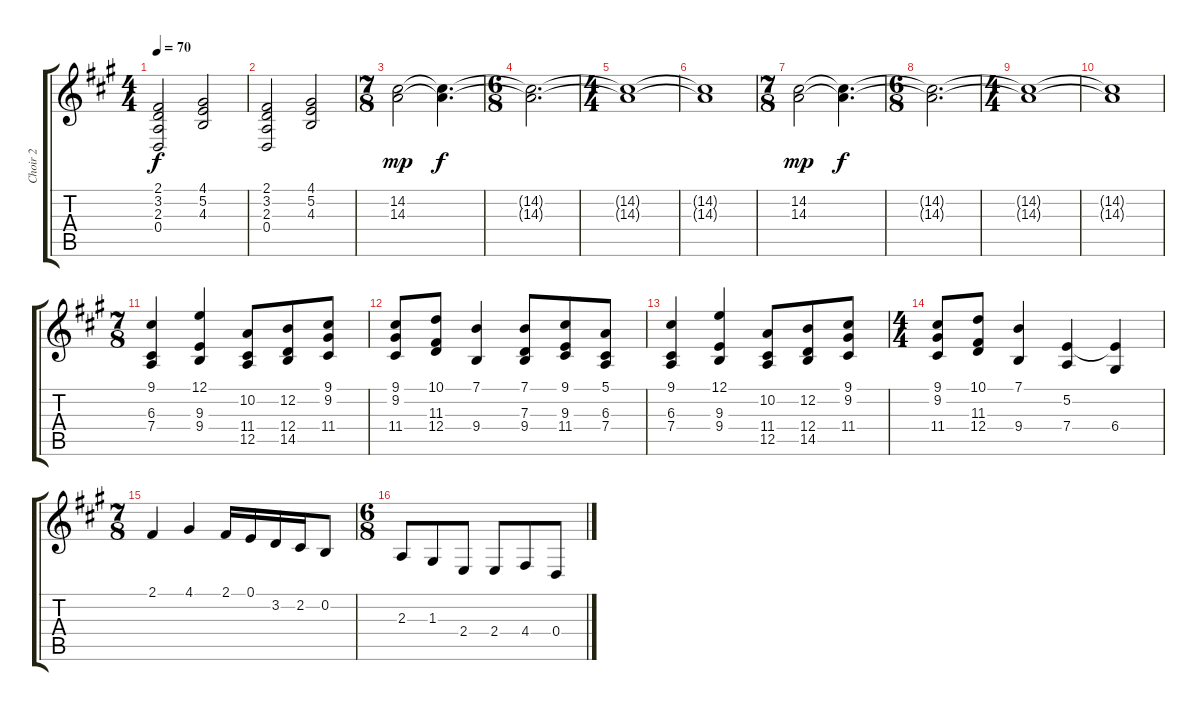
\track ("Choir 2" "Choir 2") {instrument pad4choir}
\staff {score tabs}
\tuning (E4 B3 G3 D3 A2 E2) {hide}
\ts (4 4)
\tempo 70
\clef g2
\ks a
(2.1 3.2 2.3 0.4).2{dy f} (4.1 5.2 4.3).2 |
(2.1 3.2 2.3 0.4).2 (4.1 5.2 4.3).2 |
\ts (7 8)
(14.2 14.3).2{dy mp} (14.2{t} 14.3{t}).4{d dy f} |
\ts (6 8)
(14.2{t} 14.3{t}).2{d} |
\ts (4 4)
(14.2{t} 14.3{t}).1 |
(14.2{t} 14.3{t}).1 |
\ts (7 8)
(14.2 14.3).2{dy mp} (14.2{t} 14.3{t}).4{d dy f} |
\ts (6 8)
(14.2{t} 14.3{t}).2{d} |
\ts (4 4)
(14.2{t} 14.3{t}).1 |
(14.2{t} 14.3{t}).1 |
\ts (7 8)
(9.1 6.3 7.4).4 (12.1 9.3 9.4).4 (10.2 11.4 12.5).8 (12.2 12.4 14.5).8 (9.1 9.2 11.4).8 |
(9.1 9.2 11.4).8 (10.1 11.3 12.4).8 (7.1 9.4).4 (7.1 7.3 9.4).8 (9.1 9.3 11.4).8 (5.1 6.3 7.4).8 |
(9.1 6.3 7.4).4 (12.1 9.3 9.4).4 (10.2 11.4 12.5).8 (12.2 12.4 14.5).8 (9.1 9.2 11.4).8 |
\ts (4 4)
(9.1 9.2 11.4).8 (10.1 11.3 12.4).8 (7.1 9.4).4 (5.2 7.4).4 (5.2{t} 6.4).4 |
\ts (7 8)
2.1.4 4.1.4 2.1.16 0.1.16 3.2.16 2.2.16 0.2.8 |
\ts (6 8)
2.3.8 1.3.8 2.4.8 2.4.8 4.4.8 0.4.8
